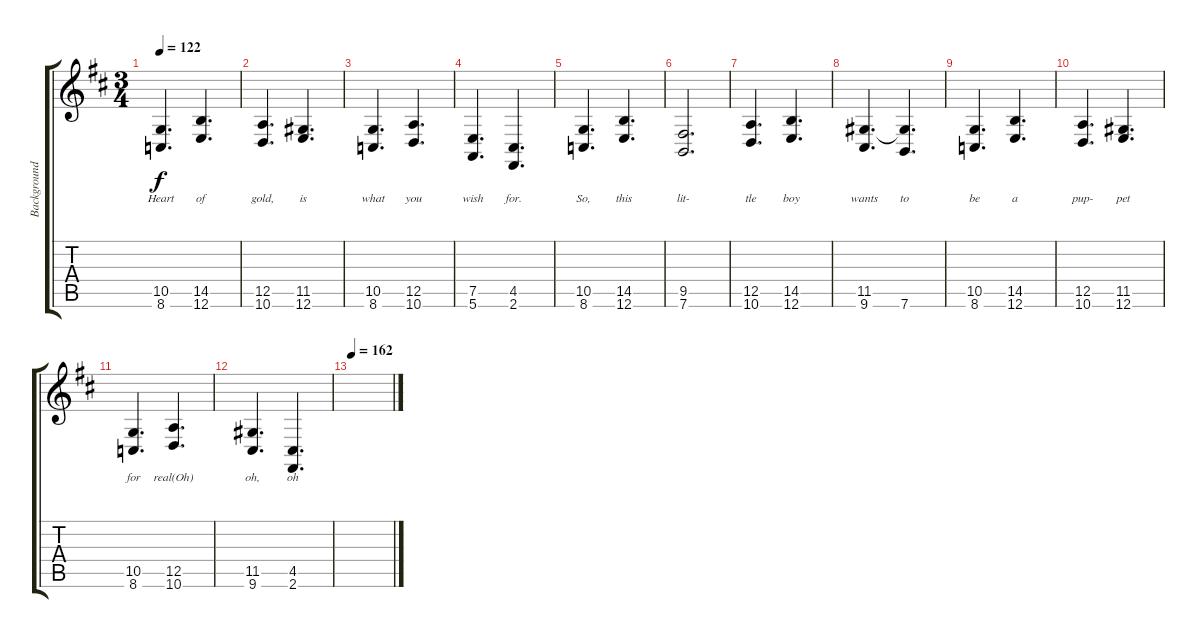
\track ("Background Choir Effect" "Background") {instrument choiraahs}
\staff {score tabs}
\tuning (E4 B3 G3 D3 A2 E2) {hide}
\ts (3 4)
\tempo 122
\clef g2
\ks d
(10.5 8.6).4{d lyrics (0 "Heart") lyrics (1 "") lyrics (2 "") lyrics (3 "") lyrics (4 "") dy f} (14.5 12.6).4{d lyrics (0 "of") lyrics (1 "") lyrics (2 "") lyrics (3 "") lyrics (4 "")} |
(12.5 10.6).4{d lyrics (0 "gold,") lyrics (1 "") lyrics (2 "") lyrics (3 "") lyrics (4 "")} (11.5 12.6).4{d lyrics (0 "is") lyrics (1 "") lyrics (2 "") lyrics (3 "") lyrics (4 "")} |
(10.5 8.6).4{d lyrics (0 "what") lyrics (1 "") lyrics (2 "") lyrics (3 "") lyrics (4 "")} (12.5 10.6).4{d lyrics (0 "you") lyrics (1 "") lyrics (2 "") lyrics (3 "") lyrics (4 "")} |
(7.5 5.6).4{d lyrics (0 "wish") lyrics (1 "") lyrics (2 "") lyrics (3 "") lyrics (4 "")} (4.5 2.6).4{d lyrics (0 "for.") lyrics (1 "") lyrics (2 "") lyrics (3 "") lyrics (4 "")} |
(10.5 8.6).4{d lyrics (0 "So,") lyrics (1 "") lyrics (2 "") lyrics (3 "") lyrics (4 "")} (14.5 12.6).4{d lyrics (0 "this") lyrics (1 "") lyrics (2 "") lyrics (3 "") lyrics (4 "")} |
(9.5 7.6).2{d lyrics (0 "lit-") lyrics (1 "") lyrics (2 "") lyrics (3 "") lyrics (4 "")} |
(12.5 10.6).4{d lyrics (0 "tle") lyrics (1 "") lyrics (2 "") lyrics (3 "") lyrics (4 "")} (14.5 12.6).4{d lyrics (0 "boy") lyrics (1 "") lyrics (2 "") lyrics (3 "") lyrics (4 "")} |
(11.5 9.6).4{d lyrics (0 "wants") lyrics (1 "") lyrics (2 "") lyrics (3 "") lyrics (4 "")} (11.5{t} 7.6).4{d lyrics (0 "to") lyrics (1 "") lyrics (2 "") lyrics (3 "") lyrics (4 "")} |
(10.5 8.6).4{d lyrics (0 "be") lyrics (1 "") lyrics (2 "") lyrics (3 "") lyrics (4 "")} (14.5 12.6).4{d lyrics (0 "a") lyrics (1 "") lyrics (2 "") lyrics (3 "") lyrics (4 "")} |
(12.5 10.6).4{d lyrics (0 "pup-") lyrics (1 "") lyrics (2 "") lyrics (3 "") lyrics (4 "")} (11.5 12.6).4{d lyrics (0 "pet") lyrics (1 "") lyrics (2 "") lyrics (3 "") lyrics (4 "")} |
(10.5 8.6).4{d lyrics (0 "for") lyrics (1 "") lyrics (2 "") lyrics (3 "") lyrics (4 "")} (12.5 10.6).4{d lyrics (0 "real(Oh)") lyrics (1 "") lyrics (2 "") lyrics (3 "") lyrics (4 "")} |
(11.5 9.6).4{d lyrics (0 "oh,") lyrics (1 "") lyrics (2 "") lyrics (3 "") lyrics (4 "")} (4.5 2.6).4{d lyrics (0 "oh") lyrics (1 "") lyrics (2 "") lyrics (3 "") lyrics (4 "")} |
\tempo 162
